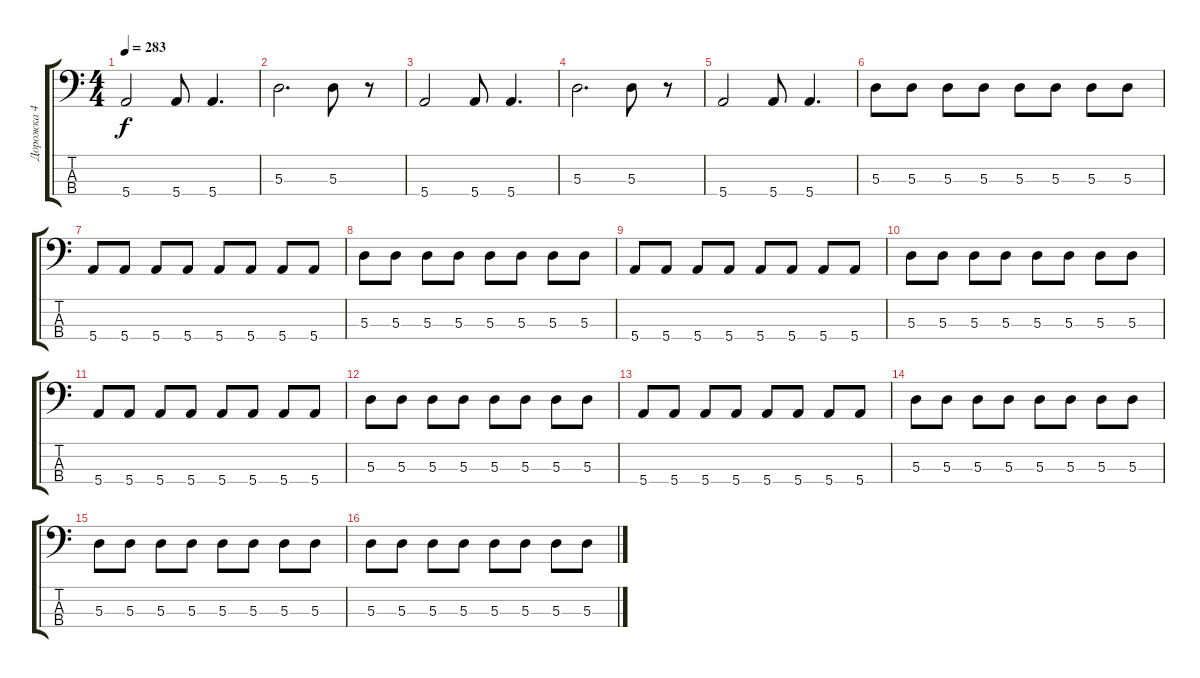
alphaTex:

\track ("Дорожка 4" "Дорожка 4") {instrument electricbassfinger}
\staff {score tabs}
\tuning (G2 D2 A1 E1) {hide}
\ts (4 4)
\tempo 283
\clef f4
\ks c
5.4.2{dy f} 5.4.8 5.4.4{d} |
5.3.2{d} 5.3.8 r.8 |
5.4.2 5.4.8 5.4.4{d} |
5.3.2{d} 5.3.8 r.8 |
5.4.2 5.4.8 5.4.4{d} |
5.3.8 5.3.8 5.3.8 5.3.8 5.3.8 5.3.8 5.3.8 5.3.8 |
5.4.8 5.4.8 5.4.8 5.4.8 5.4.8 5.4.8 5.4.8 5.4.8 |
5.3.8 5.3.8 5.3.8 5.3.8 5.3.8 5.3.8 5.3.8 5.3.8 |
5.4.8 5.4.8 5.4.8 5.4.8 5.4.8 5.4.8 5.4.8 5.4.8 |
5.3.8 5.3.8 5.3.8 5.3.8 5.3.8 5.3.8 5.3.8 5.3.8 |
5.4.8 5.4.8 5.4.8 5.4.8 5.4.8 5.4.8 5.4.8 5.4.8 |
5.3.8 5.3.8 5.3.8 5.3.8 5.3.8 5.3.8 5.3.8 5.3.8 |
5.4.8 5.4.8 5.4.8 5.4.8 5.4.8 5.4.8 5.4.8 5.4.8 |
5.3.8 5.3.8 5.3.8 5.3.8 5.3.8 5.3.8 5.3.8 5.3.8 |
5.3.8 5.3.8 5.3.8 5.3.8 5.3.8 5.3.8 5.3.8 5.3.8 |
5.3.8 5.3.8 5.3.8 5.3.8 5.3.8 5.3.8 5.3.8 5.3.8
